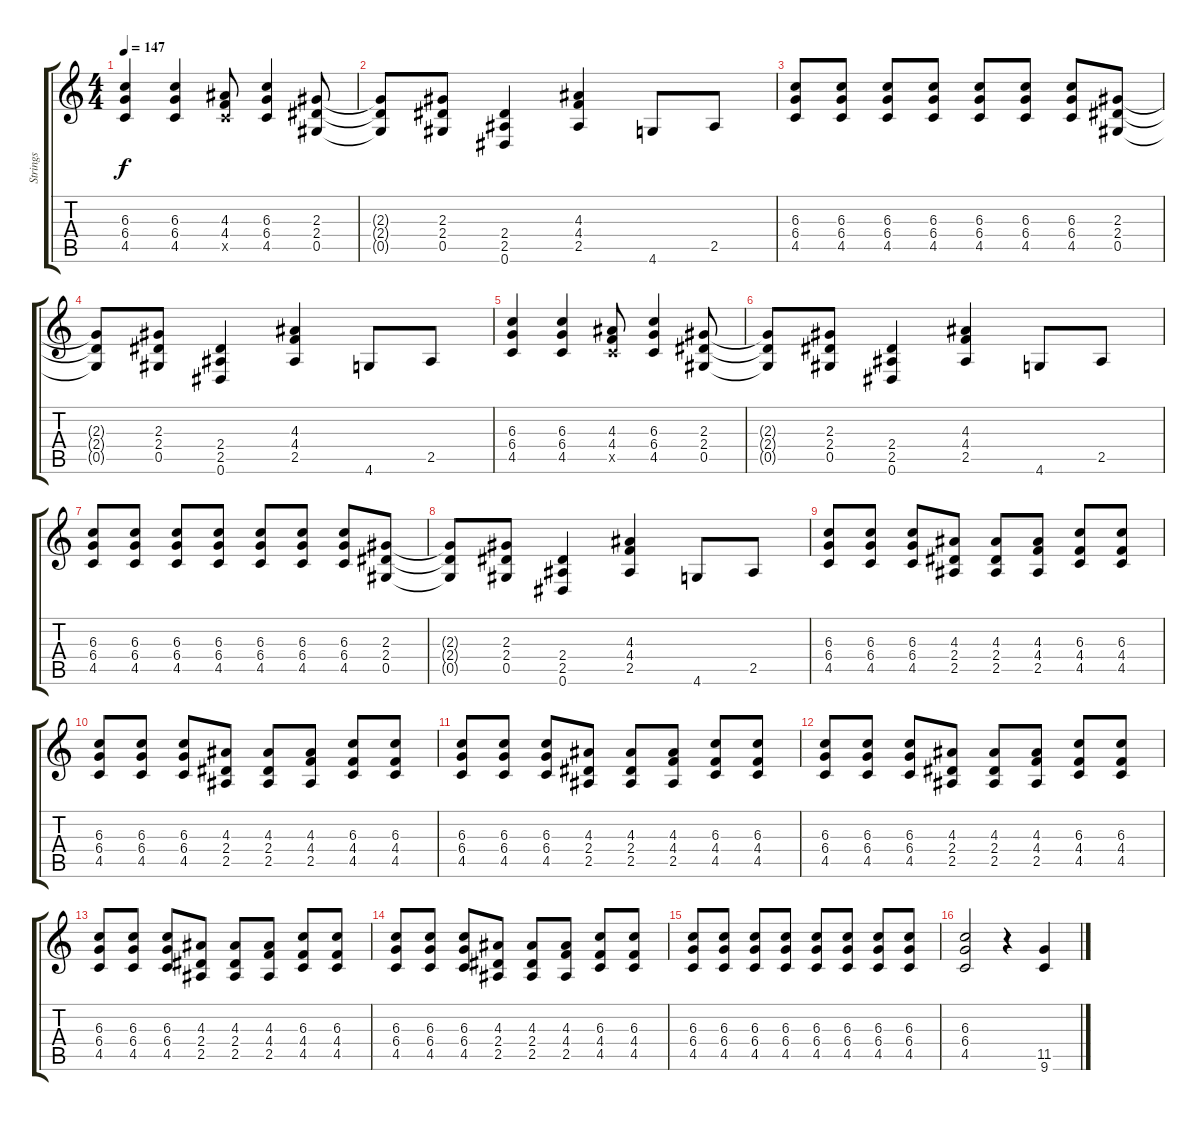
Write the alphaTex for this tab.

\track ("Strings" "Strings") {instrument overdrivenguitar}
\staff {score tabs}
\tuning (Eb4 Bb3 Gb3 Db3 Ab2 Eb2) {hide}
\ts (4 4)
\tempo 147
\clef g2
\ks c
(6.3 6.4 4.5).4{dy f} (6.3 6.4 4.5).4 (4.3 4.4 4.5{x}).8 (6.3 6.4 4.5).4 (2.3 2.4 0.5).8 |
(2.3{t} 2.4{t} 0.5{t}).8 (2.3 2.4 0.5).8 (2.4 2.5 0.6).4 (4.3 4.4 2.5).4 4.6.8 2.5.8 |
(6.3 6.4 4.5).8 (6.3 6.4 4.5).8 (6.3 6.4 4.5).8 (6.3 6.4 4.5).8 (6.3 6.4 4.5).8 (6.3 6.4 4.5).8 (6.3 6.4 4.5).8 (2.3 2.4 0.5).8 |
(2.3{t} 2.4{t} 0.5{t}).8 (2.3 2.4 0.5).8 (2.4 2.5 0.6).4 (4.3 4.4 2.5).4 4.6.8 2.5.8 |
(6.3 6.4 4.5).4 (6.3 6.4 4.5).4 (4.3 4.4 4.5{x}).8 (6.3 6.4 4.5).4 (2.3 2.4 0.5).8 |
(2.3{t} 2.4{t} 0.5{t}).8 (2.3 2.4 0.5).8 (2.4 2.5 0.6).4 (4.3 4.4 2.5).4 4.6.8 2.5.8 |
(6.3 6.4 4.5).8 (6.3 6.4 4.5).8 (6.3 6.4 4.5).8 (6.3 6.4 4.5).8 (6.3 6.4 4.5).8 (6.3 6.4 4.5).8 (6.3 6.4 4.5).8 (2.3 2.4 0.5).8 |
(2.3{t} 2.4{t} 0.5{t}).8 (2.3 2.4 0.5).8 (2.4 2.5 0.6).4 (4.3 4.4 2.5).4 4.6.8 2.5.8 |
(6.3 6.4 4.5).8 (6.3 6.4 4.5).8 (6.3 6.4 4.5).8 (4.3 2.4 2.5).8 (4.3 2.4 2.5).8 (4.3 4.4 2.5).8 (6.3 4.4 4.5).8 (6.3 4.4 4.5).8 |
(6.3 6.4 4.5).8 (6.3 6.4 4.5).8 (6.3 6.4 4.5).8 (4.3 2.4 2.5).8 (4.3 2.4 2.5).8 (4.3 4.4 2.5).8 (6.3 4.4 4.5).8 (6.3 4.4 4.5).8 |
(6.3 6.4 4.5).8 (6.3 6.4 4.5).8 (6.3 6.4 4.5).8 (4.3 2.4 2.5).8 (4.3 2.4 2.5).8 (4.3 4.4 2.5).8 (6.3 4.4 4.5).8 (6.3 4.4 4.5).8 |
(6.3 6.4 4.5).8 (6.3 6.4 4.5).8 (6.3 6.4 4.5).8 (4.3 2.4 2.5).8 (4.3 2.4 2.5).8 (4.3 4.4 2.5).8 (6.3 4.4 4.5).8 (6.3 4.4 4.5).8 |
(6.3 6.4 4.5).8 (6.3 6.4 4.5).8 (6.3 6.4 4.5).8 (4.3 2.4 2.5).8 (4.3 2.4 2.5).8 (4.3 4.4 2.5).8 (6.3 4.4 4.5).8 (6.3 4.4 4.5).8 |
(6.3 6.4 4.5).8 (6.3 6.4 4.5).8 (6.3 6.4 4.5).8 (4.3 2.4 2.5).8 (4.3 2.4 2.5).8 (4.3 4.4 2.5).8 (6.3 4.4 4.5).8 (6.3 4.4 4.5).8 |
(6.3 6.4 4.5).8 (6.3 6.4 4.5).8 (6.3 6.4 4.5).8 (6.3 6.4 4.5).8 (6.3 6.4 4.5).8 (6.3 6.4 4.5).8 (6.3 6.4 4.5).8 (6.3 6.4 4.5).8 |
(6.3 6.4 4.5).2 r.4 (11.5 9.6).4
